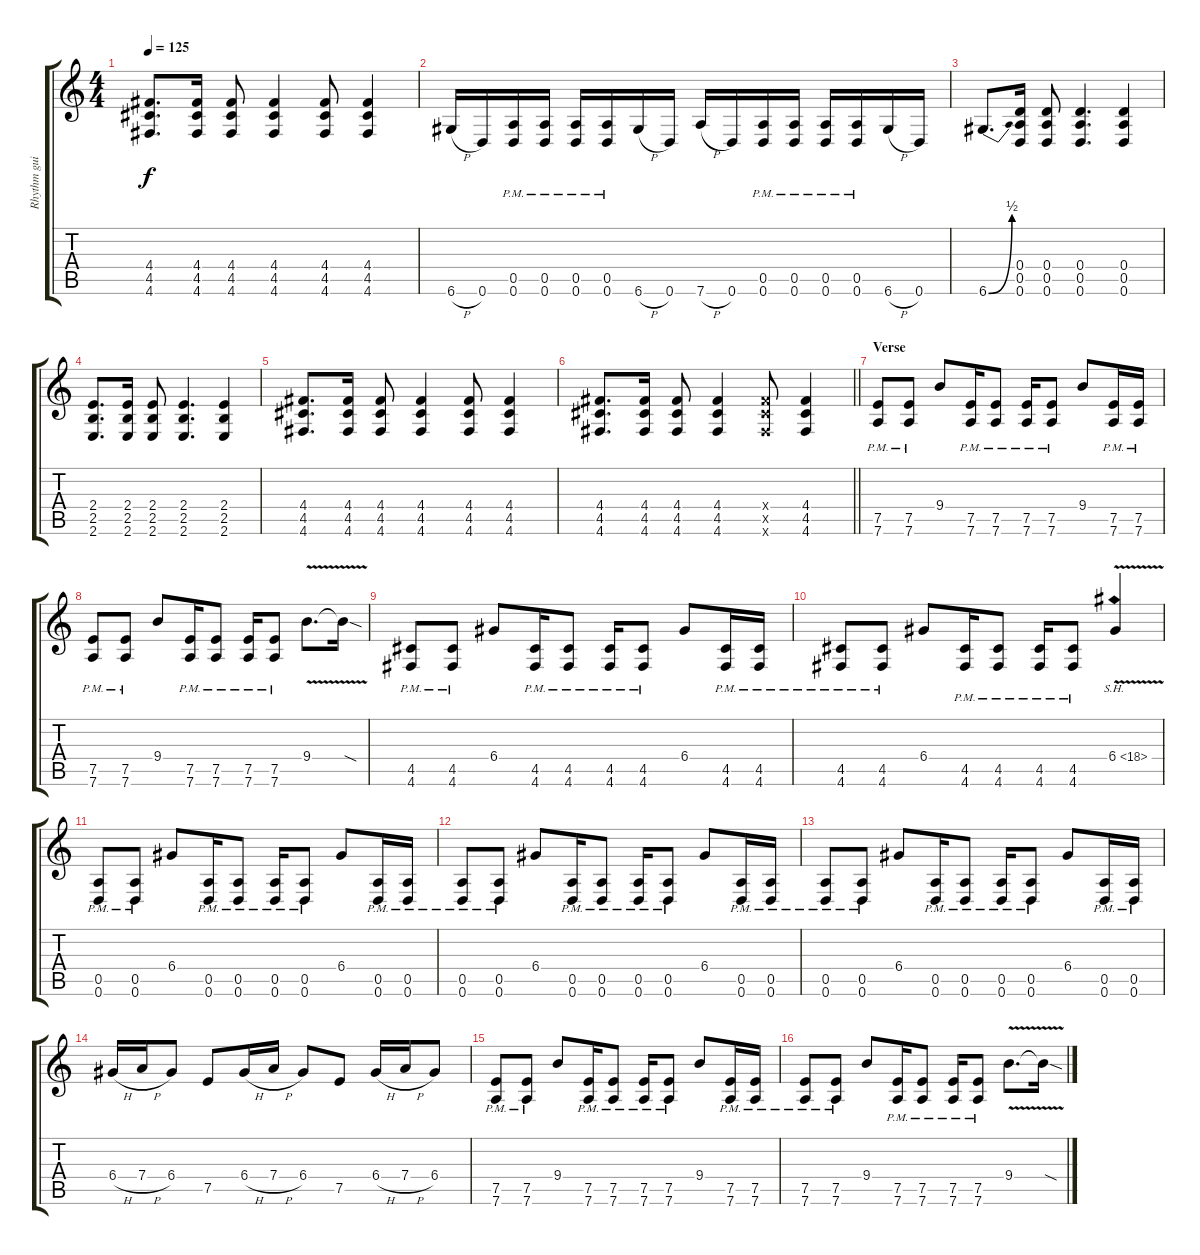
\track ("Rhythm guitar L" "Rhythm gui") {instrument distortionguitar}
\staff {score tabs}
\tuning (E4 B3 A3 D3 A2 D2) {hide}
\ts (4 4)
\tempo 125
\clef g2
\ks c
(4.4 4.5 4.6).8{d dy f} (4.4 4.5 4.6).16 (4.4 4.5 4.6).8 (4.4 4.5 4.6).4 (4.4 4.5 4.6).8 (4.4 4.5 4.6).4 |
6.6{h}.16 0.6.16 (0.5{pm} 0.6{pm}).16 (0.5{pm} 0.6{pm}).16 (0.5{pm} 0.6{pm}).16 (0.5{pm} 0.6{pm}).16 6.6{h}.16 0.6.16 7.6{h}.16 0.6.16 (0.5{pm} 0.6{pm}).16 (0.5{pm} 0.6{pm}).16 (0.5{pm} 0.6{pm}).16 (0.5{pm} 0.6{pm}).16 6.6{h}.16 0.6.16 |
6.6{be (bend 0 0 60 2)}.8{d} (0.4 0.5 0.6).16 (0.4 0.5 0.6).8 (0.4 0.5 0.6).4{d} (0.4 0.5 0.6).4 |
(2.4 2.5 2.6).8{d} (2.4 2.5 2.6).16 (2.4 2.5 2.6).8 (2.4 2.5 2.6).4{d} (2.4 2.5 2.6).4 |
(4.4 4.5 4.6).8{d} (4.4 4.5 4.6).16 (4.4 4.5 4.6).8 (4.4 4.5 4.6).4 (4.4 4.5 4.6).8 (4.4 4.5 4.6).4 |
\barLineRight lightlight
(4.4 4.5 4.6).8{d} (4.4 4.5 4.6).16 (4.4 4.5 4.6).8 (4.4 4.5 4.6).4 (4.4{x} 4.5{x} 4.6{x}).8 (4.4 4.5 4.6).4 |
\section ("" "Verse")
(7.5{pm} 7.6{pm}).8 (7.5{pm} 7.6{pm}).8 9.4.8 (7.5{pm} 7.6{pm}).16 (7.5{pm} 7.6{pm}).8 (7.5{pm} 7.6{pm}).16 (7.5{pm} 7.6{pm}).8 9.4.8 (7.5{pm} 7.6{pm}).16 (7.5{pm} 7.6{pm}).16 |
(7.5{pm} 7.6{pm}).8 (7.5{pm} 7.6{pm}).8 9.4.8 (7.5{pm} 7.6{pm}).16 (7.5{pm} 7.6{pm}).8 (7.5{pm} 7.6{pm}).16 (7.5{pm} 7.6{pm}).8 9.4{v}.8{d} 9.4{sod t}.16 |
(4.5{pm} 4.6{pm}).8 (4.5{pm} 4.6{pm}).8 6.4.8 (4.5{pm} 4.6{pm}).16 (4.5{pm} 4.6{pm}).8 (4.5{pm} 4.6{pm}).16 (4.5{pm} 4.6{pm}).8 6.4.8 (4.5{pm} 4.6{pm}).16 (4.5{pm} 4.6{pm}).16 |
(4.5{pm} 4.6{pm}).8 (4.5{pm} 4.6{pm}).8 6.4.8 (4.5{pm} 4.6{pm}).16 (4.5{pm} 4.6{pm}).8 (4.5{pm} 4.6{pm}).16 (4.5{pm} 4.6{pm}).8 6.4{sh 12 v}.4 |
(0.5{pm} 0.6{pm}).8 (0.5{pm} 0.6{pm}).8 6.4.8 (0.5{pm} 0.6{pm}).16 (0.5{pm} 0.6{pm}).8 (0.5{pm} 0.6{pm}).16 (0.5{pm} 0.6{pm}).8 6.4.8 (0.5{pm} 0.6{pm}).16 (0.5{pm} 0.6{pm}).16 |
(0.5{pm} 0.6{pm}).8 (0.5{pm} 0.6{pm}).8 6.4.8 (0.5{pm} 0.6{pm}).16 (0.5{pm} 0.6{pm}).8 (0.5{pm} 0.6{pm}).16 (0.5{pm} 0.6{pm}).8 6.4.8 (0.5{pm} 0.6{pm}).16 (0.5{pm} 0.6{pm}).16 |
(0.5{pm} 0.6{pm}).8 (0.5{pm} 0.6{pm}).8 6.4.8 (0.5{pm} 0.6{pm}).16 (0.5{pm} 0.6{pm}).8 (0.5{pm} 0.6{pm}).16 (0.5{pm} 0.6{pm}).8 6.4.8 (0.5{pm} 0.6{pm}).16 (0.5{pm} 0.6{pm}).16 |
6.4{h}.16 7.4{h}.16 6.4.8 7.5.8 6.4{h}.16 7.4{h}.16 6.4.8 7.5.8 6.4{h}.16 7.4{h}.16 6.4.8 |
(7.5{pm} 7.6{pm}).8 (7.5{pm} 7.6{pm}).8 9.4.8 (7.5{pm} 7.6{pm}).16 (7.5{pm} 7.6{pm}).8 (7.5{pm} 7.6{pm}).16 (7.5{pm} 7.6{pm}).8 9.4.8 (7.5{pm} 7.6{pm}).16 (7.5{pm} 7.6{pm}).16 |
(7.5{pm} 7.6{pm}).8 (7.5{pm} 7.6{pm}).8 9.4.8 (7.5{pm} 7.6{pm}).16 (7.5{pm} 7.6{pm}).8 (7.5{pm} 7.6{pm}).16 (7.5{pm} 7.6{pm}).8 9.4{v}.8{d} 9.4{sod t}.16
